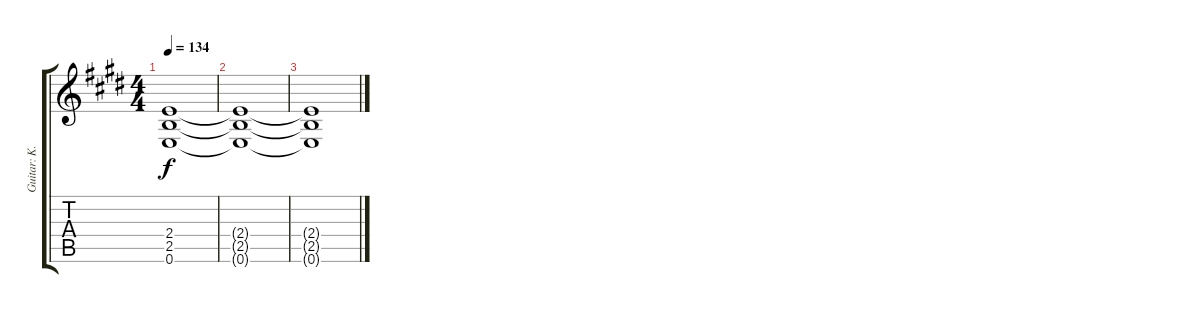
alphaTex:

\track ("Guitar: K.K." "Guitar: K.") {instrument distortionguitar}
\staff {score tabs}
\tuning (E4 B3 G3 D3 A2 E2) {hide}
\ts (4 4)
\tempo 134
\clef g2
\ks e
(2.4{t} 2.5{t} 0.6{t}).1{dy f} |
(2.4{t} 2.5{t} 0.6{t}).1 |
(2.4{t} 2.5{t} 0.6{t}).1
